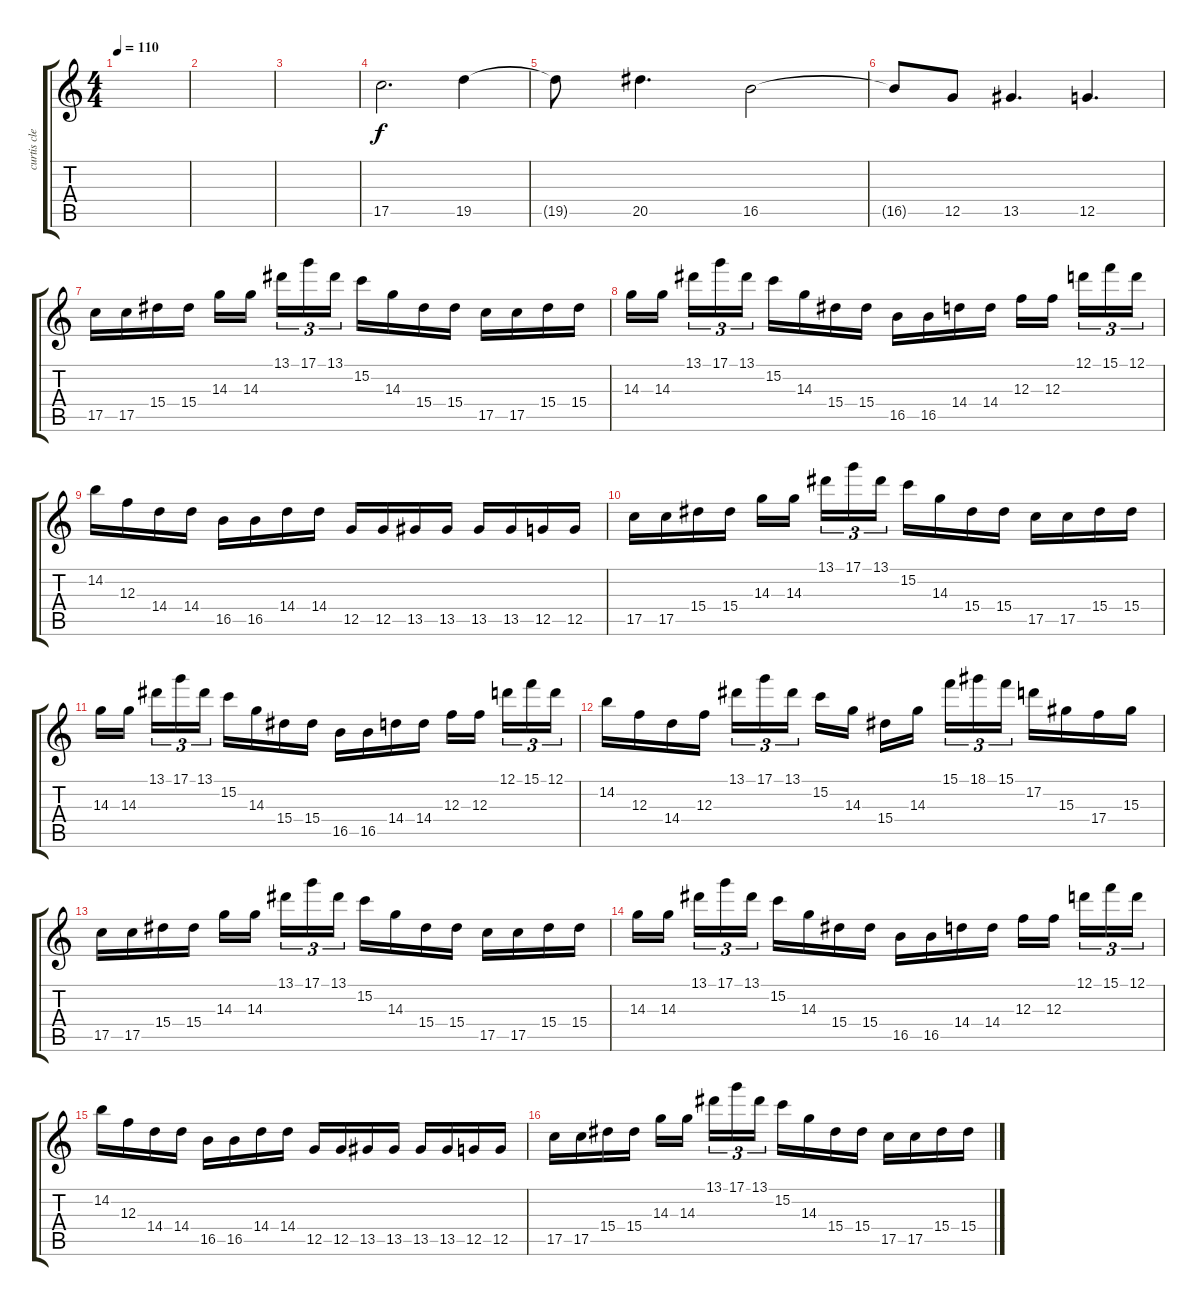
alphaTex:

\track ("curtis clean" "curtis cle") {instrument electricguitarjazz}
\staff {score tabs}
\tuning (D4 A3 F3 C3 G2 C2) {hide}
\ts (4 4)
\tempo 110
\clef g2
\ks c
|
|
|
17.5.2{d} 19.5.4 |
19.5{t}.8 20.5.4{d} 16.5.2 |
16.5{t}.8 12.5.8 13.5.4{d} 12.5.4{d} |
17.5.16 17.5.16 15.4.16 15.4.16 14.3.16 14.3.16{beam splitsecondary} 13.1.16{tu (3 2)} 17.1.16{tu (3 2)} 13.1.16{tu (3 2)} 15.2.16 14.3.16 15.4.16 15.4.16 17.5.16 17.5.16 15.4.16 15.4.16 |
14.3.16 14.3.16{beam splitsecondary} 13.1.16{tu (3 2)} 17.1.16{tu (3 2)} 13.1.16{tu (3 2)} 15.2.16 14.3.16 15.4.16 15.4.16 16.5.16 16.5.16 14.4.16 14.4.16 12.3.16 12.3.16{beam splitsecondary} 12.1.16{tu (3 2)} 15.1.16{tu (3 2)} 12.1.16{tu (3 2)} |
14.2.16 12.3.16 14.4.16 14.4.16 16.5.16 16.5.16 14.4.16 14.4.16 12.5.16 12.5.16 13.5.16 13.5.16 13.5.16 13.5.16 12.5.16 12.5.16 |
17.5.16 17.5.16 15.4.16 15.4.16 14.3.16 14.3.16{beam splitsecondary} 13.1.16{tu (3 2)} 17.1.16{tu (3 2)} 13.1.16{tu (3 2)} 15.2.16 14.3.16 15.4.16 15.4.16 17.5.16 17.5.16 15.4.16 15.4.16 |
14.3.16 14.3.16{beam splitsecondary} 13.1.16{tu (3 2)} 17.1.16{tu (3 2)} 13.1.16{tu (3 2)} 15.2.16 14.3.16 15.4.16 15.4.16 16.5.16 16.5.16 14.4.16 14.4.16 12.3.16 12.3.16{beam splitsecondary} 12.1.16{tu (3 2)} 15.1.16{tu (3 2)} 12.1.16{tu (3 2)} |
14.2.16 12.3.16 14.4.16 12.3.16 13.1.16{tu (3 2)} 17.1.16{tu (3 2)} 13.1.16{tu (3 2) beam splitsecondary} 15.2.16 14.3.16 15.4.16 14.3.16{beam splitsecondary} 15.1.16{tu (3 2)} 18.1.16{tu (3 2)} 15.1.16{tu (3 2)} 17.2.16 15.3.16 17.4.16 15.3.16 |
17.5.16 17.5.16 15.4.16 15.4.16 14.3.16 14.3.16{beam splitsecondary} 13.1.16{tu (3 2)} 17.1.16{tu (3 2)} 13.1.16{tu (3 2)} 15.2.16 14.3.16 15.4.16 15.4.16 17.5.16 17.5.16 15.4.16 15.4.16 |
14.3.16 14.3.16{beam splitsecondary} 13.1.16{tu (3 2)} 17.1.16{tu (3 2)} 13.1.16{tu (3 2)} 15.2.16 14.3.16 15.4.16 15.4.16 16.5.16 16.5.16 14.4.16 14.4.16 12.3.16 12.3.16{beam splitsecondary} 12.1.16{tu (3 2)} 15.1.16{tu (3 2)} 12.1.16{tu (3 2)} |
14.2.16 12.3.16 14.4.16 14.4.16 16.5.16 16.5.16 14.4.16 14.4.16 12.5.16 12.5.16 13.5.16 13.5.16 13.5.16 13.5.16 12.5.16 12.5.16 |
17.5.16 17.5.16 15.4.16 15.4.16 14.3.16 14.3.16{beam splitsecondary} 13.1.16{tu (3 2)} 17.1.16{tu (3 2)} 13.1.16{tu (3 2)} 15.2.16 14.3.16 15.4.16 15.4.16 17.5.16 17.5.16 15.4.16 15.4.16
